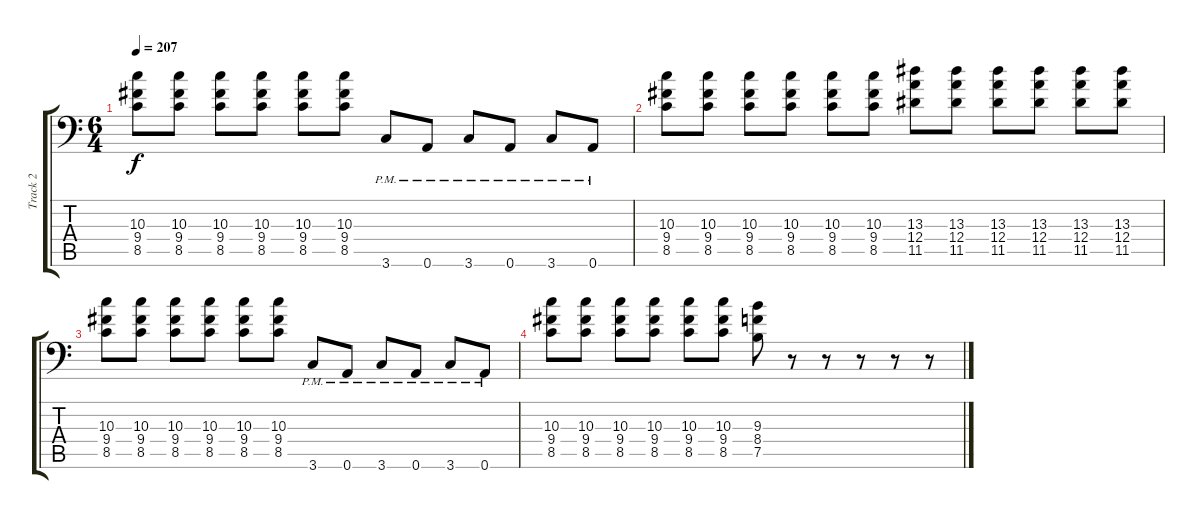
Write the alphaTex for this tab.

\track ("Track 2" "Track 2") {instrument distortionguitar}
\staff {score tabs}
\tuning (B3 Gb3 D3 A2 E2 A1) {hide}
\ts (6 4)
\tempo 207
\clef f4
\ks c
(10.3 9.4 8.5).8{dy f} (10.3 9.4 8.5).8 (10.3 9.4 8.5).8 (10.3 9.4 8.5).8 (10.3 9.4 8.5).8 (10.3 9.4 8.5).8 3.6{pm}.8 0.6{pm}.8 3.6{pm}.8 0.6{pm}.8 3.6{pm}.8 0.6{pm}.8 |
(10.3 9.4 8.5).8 (10.3 9.4 8.5).8 (10.3 9.4 8.5).8 (10.3 9.4 8.5).8 (10.3 9.4 8.5).8 (10.3 9.4 8.5).8 (13.3 12.4 11.5).8 (13.3 12.4 11.5).8 (13.3 12.4 11.5).8 (13.3 12.4 11.5).8 (13.3 12.4 11.5).8 (13.3 12.4 11.5).8 |
(10.3 9.4 8.5).8 (10.3 9.4 8.5).8 (10.3 9.4 8.5).8 (10.3 9.4 8.5).8 (10.3 9.4 8.5).8 (10.3 9.4 8.5).8 3.6{pm}.8 0.6{pm}.8 3.6{pm}.8 0.6{pm}.8 3.6{pm}.8 0.6{pm}.8 |
(10.3 9.4 8.5).8 (10.3 9.4 8.5).8 (10.3 9.4 8.5).8 (10.3 9.4 8.5).8 (10.3 9.4 8.5).8 (10.3 9.4 8.5).8 (9.3 8.4 7.5).8 r.8 r.8 r.8 r.8 r.8
